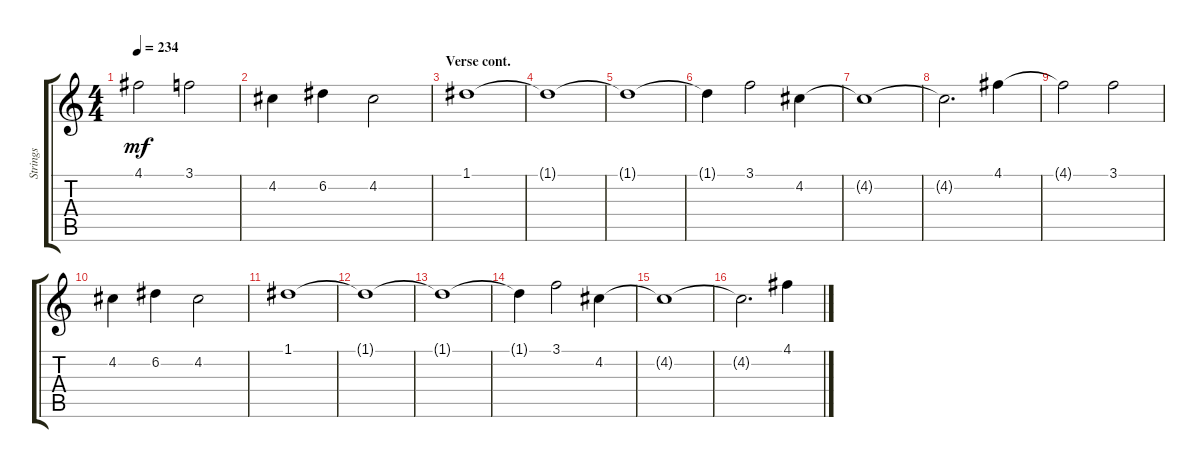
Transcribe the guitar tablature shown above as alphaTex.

\track ("Strings" "Strings") {instrument electricguitarclean}
\staff {score tabs}
\tuning (D4 A3 F3 C3 G2 C2) {hide}
\ts (4 4)
\tempo 234
\clef g2
\ks aminor
4.1{t}.2{dy mf} 3.1.2 |
4.2.4 6.2.4 4.2.2 |
\section ("" "Verse cont.")
1.1.1 |
1.1{t}.1 |
1.1{t}.1 |
1.1{t}.4 3.1.2 4.2.4 |
4.2{t}.1 |
4.2{t}.2{d} 4.1.4 |
4.1{t}.2 3.1.2 |
4.2.4 6.2.4 4.2.2 |
1.1.1 |
1.1{t}.1 |
1.1{t}.1 |
1.1{t}.4 3.1.2 4.2.4 |
4.2{t}.1 |
4.2{t}.2{d} 4.1.4
